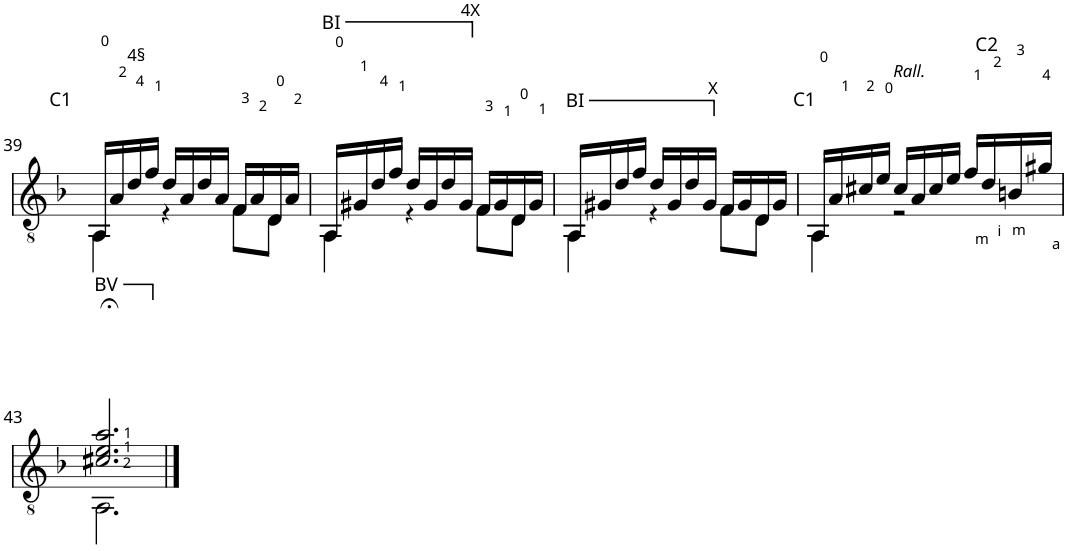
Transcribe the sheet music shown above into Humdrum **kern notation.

**kern
*part1
*staff1
*I"Guitare classique
*I'Guit.
!!LO:PB:g=z
*clefGv2
*k[b-]
*M3/4
!!LO:REH:place=s1:a:cj:enc=none:fs=9:t=C1
=39
*^
16AA/LL	4AA\
16A/	.
!LO:TX:a:t=4§	!
16d/	.
16f/JJ	.
16d/LL	4r
16A/	.
16d/	.
16A/JJ	.
16F/LL	8F\L
16A/	.
16D/	8D\J
16A/JJ	.
=40	=40
!LO:TX:a:t=BI	!
16AA/LL	4AA\
16G#X/	.
16d/	.
16f/JJ	.
16d/LL	4r
16G#/	.
16d/	.
!LO:TX:a:t=4X	!
16G#/JJ	.
16F/LL	8F\L
16G#/	.
16D/	8D\J
16G#/JJ	.
=41	=41
!LO:TX:a:t=BI	!
16AA/LL	4AA\
16G#X/	.
16d/	.
16f/JJ	.
16d/LL	4r
16G#/	.
16d/	.
!LO:TX:a:t=X	!
16G#/JJ	.
16F/LL	8F\L
16G#/	.
16D/	8D\J
16G#/JJ	.
!!LO:REH:place=s1:a:cj:enc=none:fs=9:t=C2:qo=2.25	!!
!!LO:REH:place=s1:a:cj:enc=none:fs=9:t=C1	!!
=42	=42
16AA/LL	4AA\
16A/	.
16c#X/	.
16e/JJ	.
!LO:TX:a:i:t=Rall.	!
16c#/LL	2r
16A/	.
16c#/	.
16e/JJ	.
16f</LL	.
16d</	.
16Bn/	.
16g#X</JJ	.
!!LO:LB:g=z	!!
=43	=43
!LO:TX:a:t=BV	!
2.c#X/;< 2.e/;< 2.a/;<	2.AA\
*v	*v
==
*-
